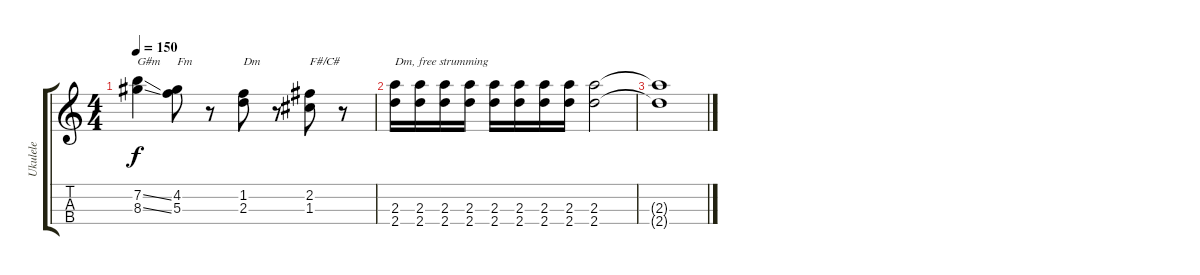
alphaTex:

\track ("Ukulele" "Ukulele") {instrument acousticguitarnylon}
\staff {score tabs}
\tuning (A4 E4 C4 G4) {hide}
\ts (4 4)
\tempo 150
\clef g2
\ks c
(7.2{ss} 8.3{ss}).4{txt "G#m" dy f} (4.2 5.3).8{txt "Fm"} r.8 (1.2 2.3).8{txt "Dm"} r.8 (2.2 1.3).8{txt "F#/C#"} r.8 |
(2.3 2.4).16{txt "Dm, free strumming"} (2.3 2.4).16 (2.3 2.4).16 (2.3 2.4).16 (2.3 2.4).16 (2.3 2.4).16 (2.3 2.4).16 (2.3 2.4).16 (2.3 2.4).2 |
(2.3{t} 2.4{t}).1
